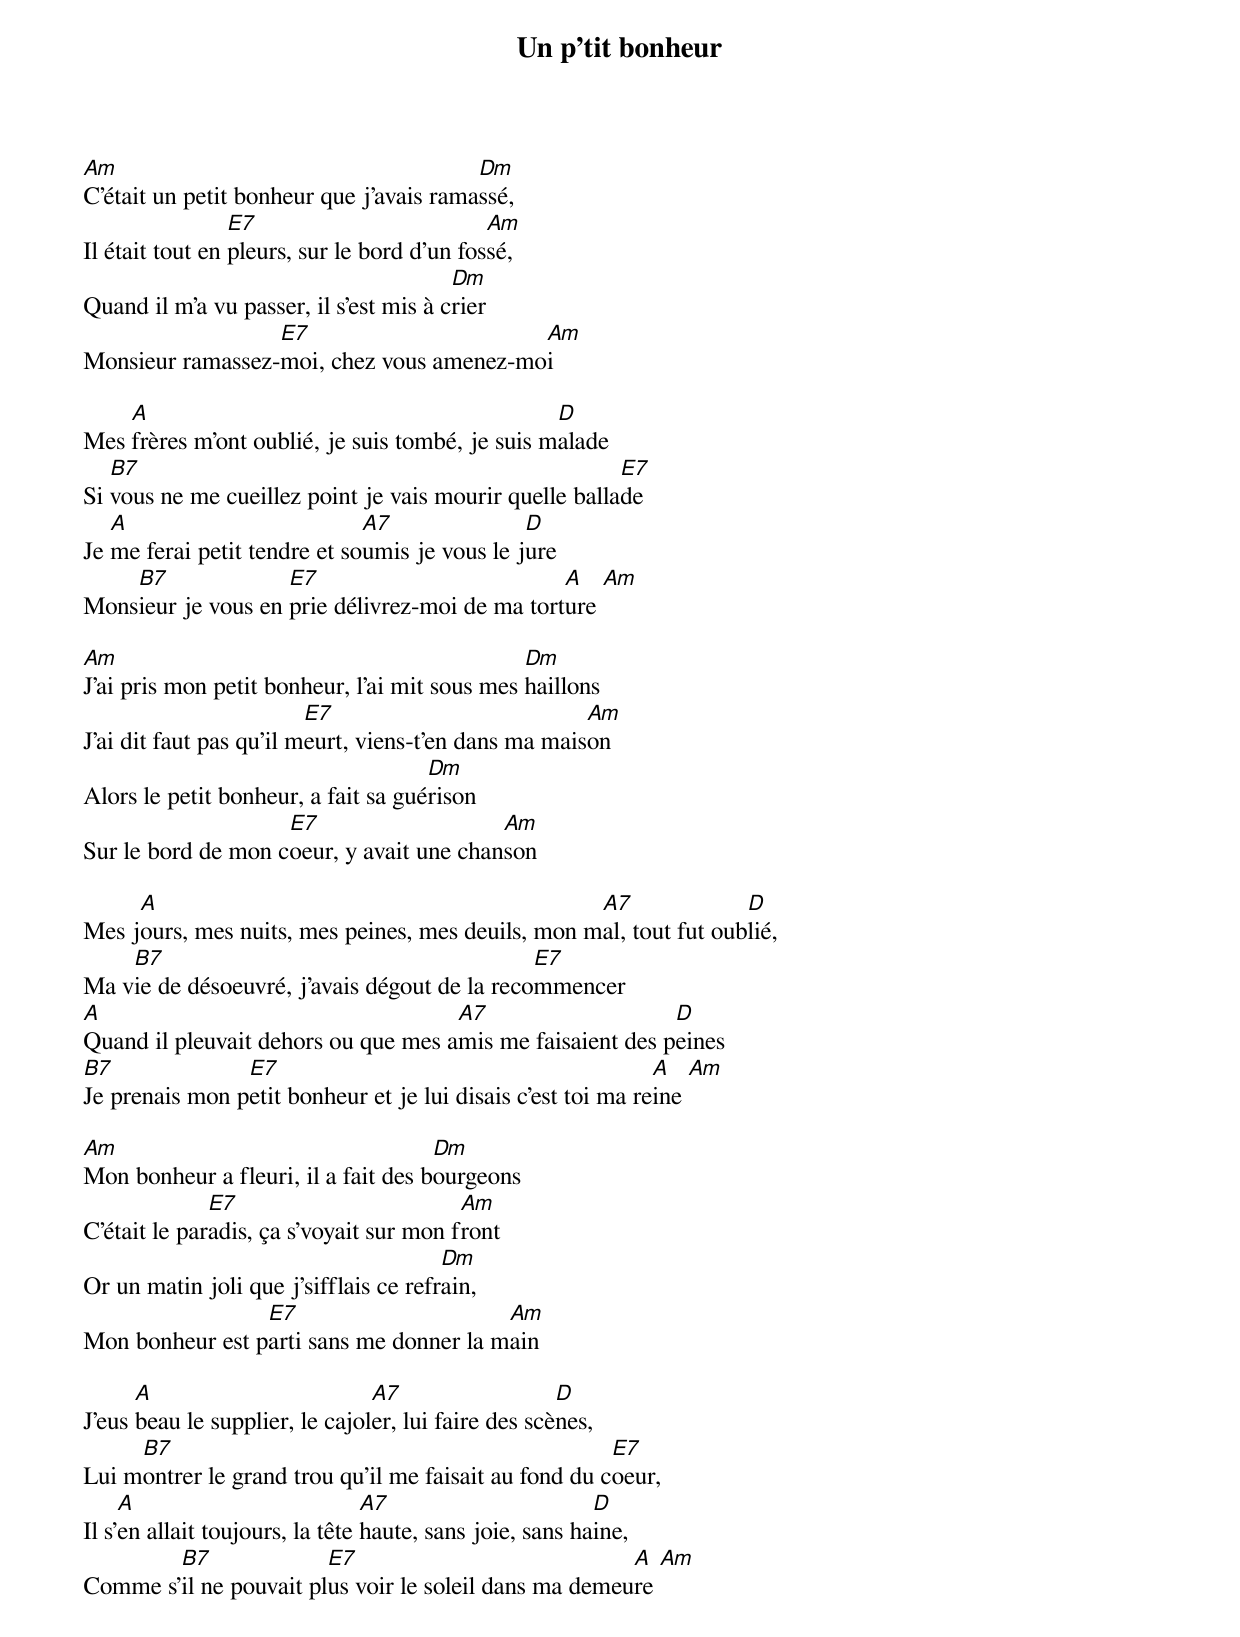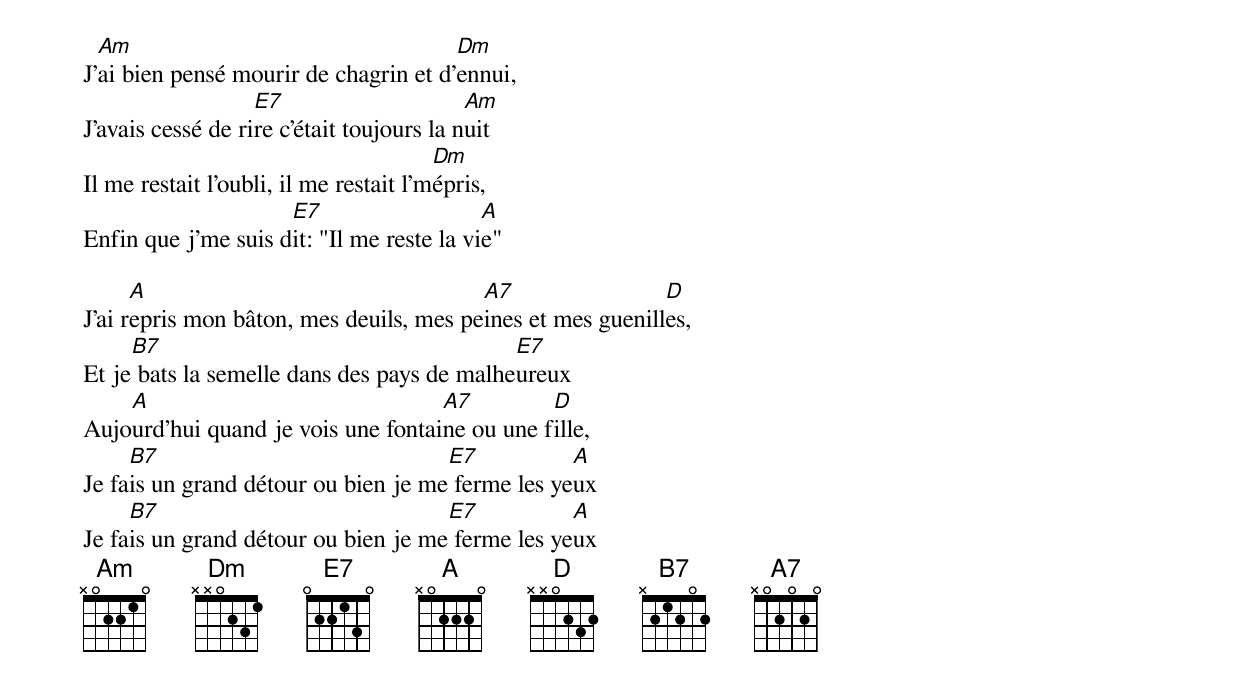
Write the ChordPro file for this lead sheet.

{t:Un p'tit bonheur}
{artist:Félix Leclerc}


[Am]C'était un petit bonheur que j'avais rama[Dm]ssé,
Il était tout en [E7]pleurs, sur le bord d'un fos[Am]sé,
Quand il m'a vu passer, il s'est mis à c[Dm]rier
Monsieur ramassez-[E7]moi, chez vous amenez-mo[Am]i

Mes [A]frères m'ont oublié, je suis tombé, je suis m[D]alade
Si [B7]vous ne me cueillez point je vais mourir quelle balla[E7]de
Je [A]me ferai petit tendre et so[A7]umis je vous le j[D]ure
Mons[B7]ieur je vous en [E7]prie délivrez-moi de ma tort[A]ure [Am]

[Am]J'ai pris mon petit bonheur, l'ai mit sous mes [Dm]haillons
J'ai dit faut pas qu'il m[E7]eurt, viens-t'en dans ma mais[Am]on
Alors le petit bonheur, a fait sa gué[Dm]rison
Sur le bord de mon c[E7]oeur, y avait une chan[Am]son

Mes j[A]ours, mes nuits, mes peines, mes deuils, mon m[A7]al, tout fut oub[D]lié,
Ma v[B7]ie de désoeuvré, j'avais dégout de la reco[E7]mmencer
[A]Quand il pleuvait dehors ou que mes a[A7]mis me faisaient des p[D]eines
[B7]Je prenais mon p[E7]etit bonheur et je lui disais c'est toi ma re[A]ine [Am]

[Am]Mon bonheur a fleuri, il a fait des b[Dm]ourgeons
C'était le par[E7]adis, ça s'voyait sur mon f[Am]ront
Or un matin joli que j'sifflais ce refr[Dm]ain,
Mon bonheur est p[E7]arti sans me donner la m[Am]ain

J'eus [A]beau le supplier, le cajol[A7]er, lui faire des scè[D]nes,
Lui m[B7]ontrer le grand trou qu'il me faisait au fond du c[E7]oeur,
Il s'[A]en allait toujours, la tête [A7]haute, sans joie, sans ha[D]ine,
Comme s'[B7]il ne pouvait pl[E7]us voir le soleil dans ma demeu[A]re [Am]

J'[Am]ai bien pensé mourir de chagrin et d'[Dm]ennui,
J'avais cessé de ri[E7]re c'était toujours la n[Am]uit
Il me restait l’oubli, il me restait l'm[Dm]épris,
Enfin que j'me suis d[E7]it: "Il me reste la vi[A]e"

J'ai r[A]epris mon bâton, mes deuils, mes pe[A7]ines et mes guenill[D]es,
Et je[B7] bats la semelle dans des pays de malhe[E7]ureux
Aujo[A]urd'hui quand je vois une fontai[A7]ne ou une f[D]ille,
Je fa[B7]is un grand détour ou bien je me[E7] ferme les ye[A]ux
Je fa[B7]is un grand détour ou bien je me[E7] ferme les ye[A]ux
